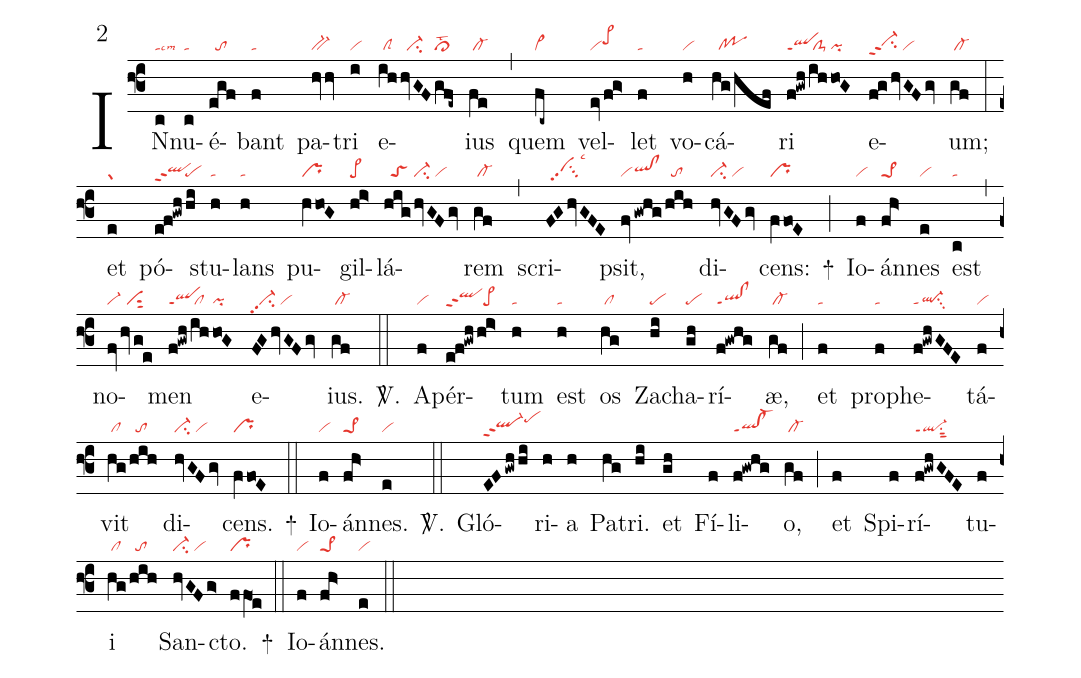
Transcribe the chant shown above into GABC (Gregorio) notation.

mode:2;
nabc-lines:1;
%%
(f3)
IN(c|talscm3)nu(c|ta)é(egf|//to)bant(f|ta) pa(hvv|bv-)tri(i|vi) e(ih|/clS|hvGF|//ci-|gfe~|cl>lst2)ius(fe|/cl-) (,)
quem(fc~|cl~) vel(evfg>|vipe>hi)let(f|ta) vo(h|vi)cá(hg/hef|//cl!po)ri(f!gwh|qlppt1|/ih|/clS-|ho!G|pi) e(f!ghvGFgv|vi-hhppt2su2/vi)um;(gf|/cl-) (:)
et(e|gr) pó(e!f!gwh|qlhhppt2|/hi|pe)stu(h|ta)lans(h|ta) pu(hVho!G|pr)gil(hi>|pe>)lá(hig|//toS|hvGFgv|vi-su2/vi)rem(gf|/cl-) (,)
scri(FGhvGFE|//vihhpp2su3lsc3)psit,(fv|vi|gwhg|qlhh!clhh|/hih|//to) di(hvGFgv|vi-su2/vi)cens:(fVfo!E|pr) +(;)
Io(f|vi)án(fh>|pe>1)nes(e|vi) est(c|ta) (,)
no(fv|vi-|hvg!e|//visut2)men(f!gwh|qlppt1|/ih|/cl|ho!G|pi) e(FGhvGFgv|vi-pp2su2/vi)ius.(gf|/cl-) <sp>V/</sp>.(::)
A(f|vi)pér(e!f!gwh|qlhippt2|/hi>|//pe>)tum(h|ta) est(h|ta) os(hg|/cl) Za(hi|pe)cha(gh|pe)rí(f!gwhg|ql!clppt1)æ,(gf|/cl-) (;)
et(f|ta) pro(f|ta)phe(f!gwhGFE|ql-ppt1su3)tá(f|vi)vit(hg|/cl|/hih|//to) di(hvGFgv|vi-su2/vi)cens.(fVfo!E|pr) +(::)
Io(f|vi)án(fh>|pe>1)nes.(e|vi) <sp>V/</sp>.(::)
Gló(EFgwhhi|ql-hhppt2pehj)ri(h)a(h) Pa(hg)tri.(hi)
et(gh) Fí(f)li(f!gwhg|ql!cl-ppt1)o,(gf|/cl-) (;)
et(f) Spi(f)rí(f!gwhGFE|ql-ppt1su1sut2)tu(f)i(hg|/cl|/hih|//to) San(hvGFg>|ci-/vi)cto.(ffO1e|pr) +(::)
Io(f|vi)án(fh>|pe>1)nes.(e|vi) (::)
